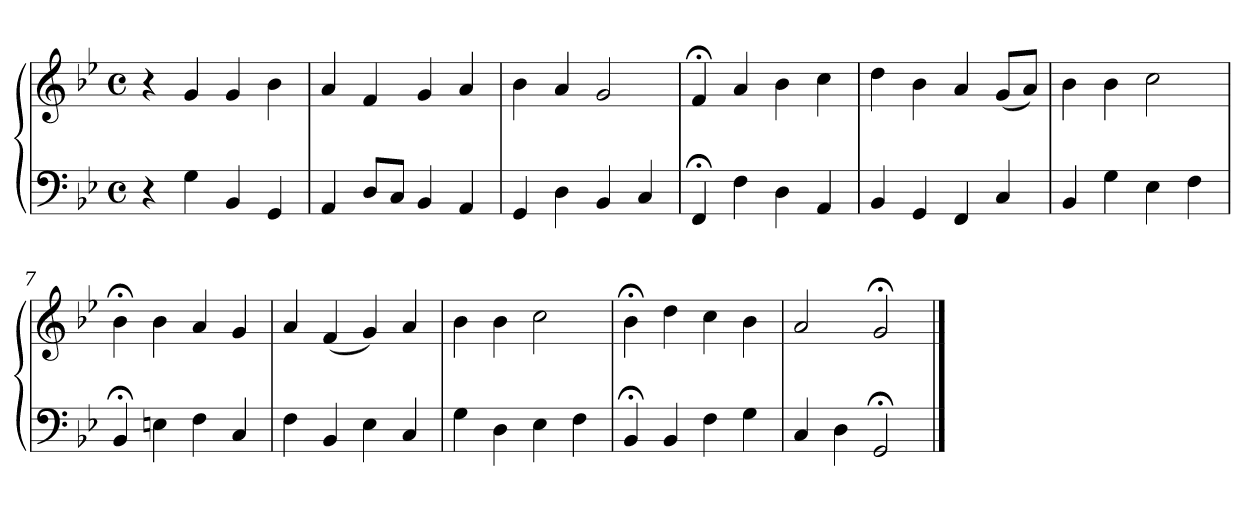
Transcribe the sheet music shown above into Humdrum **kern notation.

**kern	**kern
*part1	*part1
*staff2	*staff1
*clefF4	*clefG2
*k[b-e-]	*k[b-e-]
*M4/4	*M4/4
*met(c)	*met(c)
=1	=1
4r	4r
4G	4g
4BB-	4g
4GG	4b-
=2	=2
4AA	4a
8DL	4f
8CJ	.
4BB-	4g
4AA	4a
=3	=3
4GG	4b-
4D	4a
4BB-	2g
4C	.
=4	=4
4FF;<	4f;<
4F	4a
4D	4b-
4AA	4cc
=5	=5
4BB-	4dd
4GG	4b-
4FF	4a
4C	(8gL
.	8aJ)
=6	=6
4BB-	4b-
4G	4b-
4E-	2cc
4F	.
=7	=7
4BB-;<	4b-;<
4En	4b-
4F	4a
4C	4g
!!LO:LB:g=z
=8	=8
4F	4a
4BB-	(4f
4E-	4g)
4C	4a
=9	=9
4G	4b-
4D	4b-
4E-	2cc
4F	.
=10	=10
4BB-;<	4b-;<
4BB-	4dd
4F	4cc
4G	4b-
=11	=11
4C	2a
4D	.
2GG;<	2g;<
==	==
*-	*-
